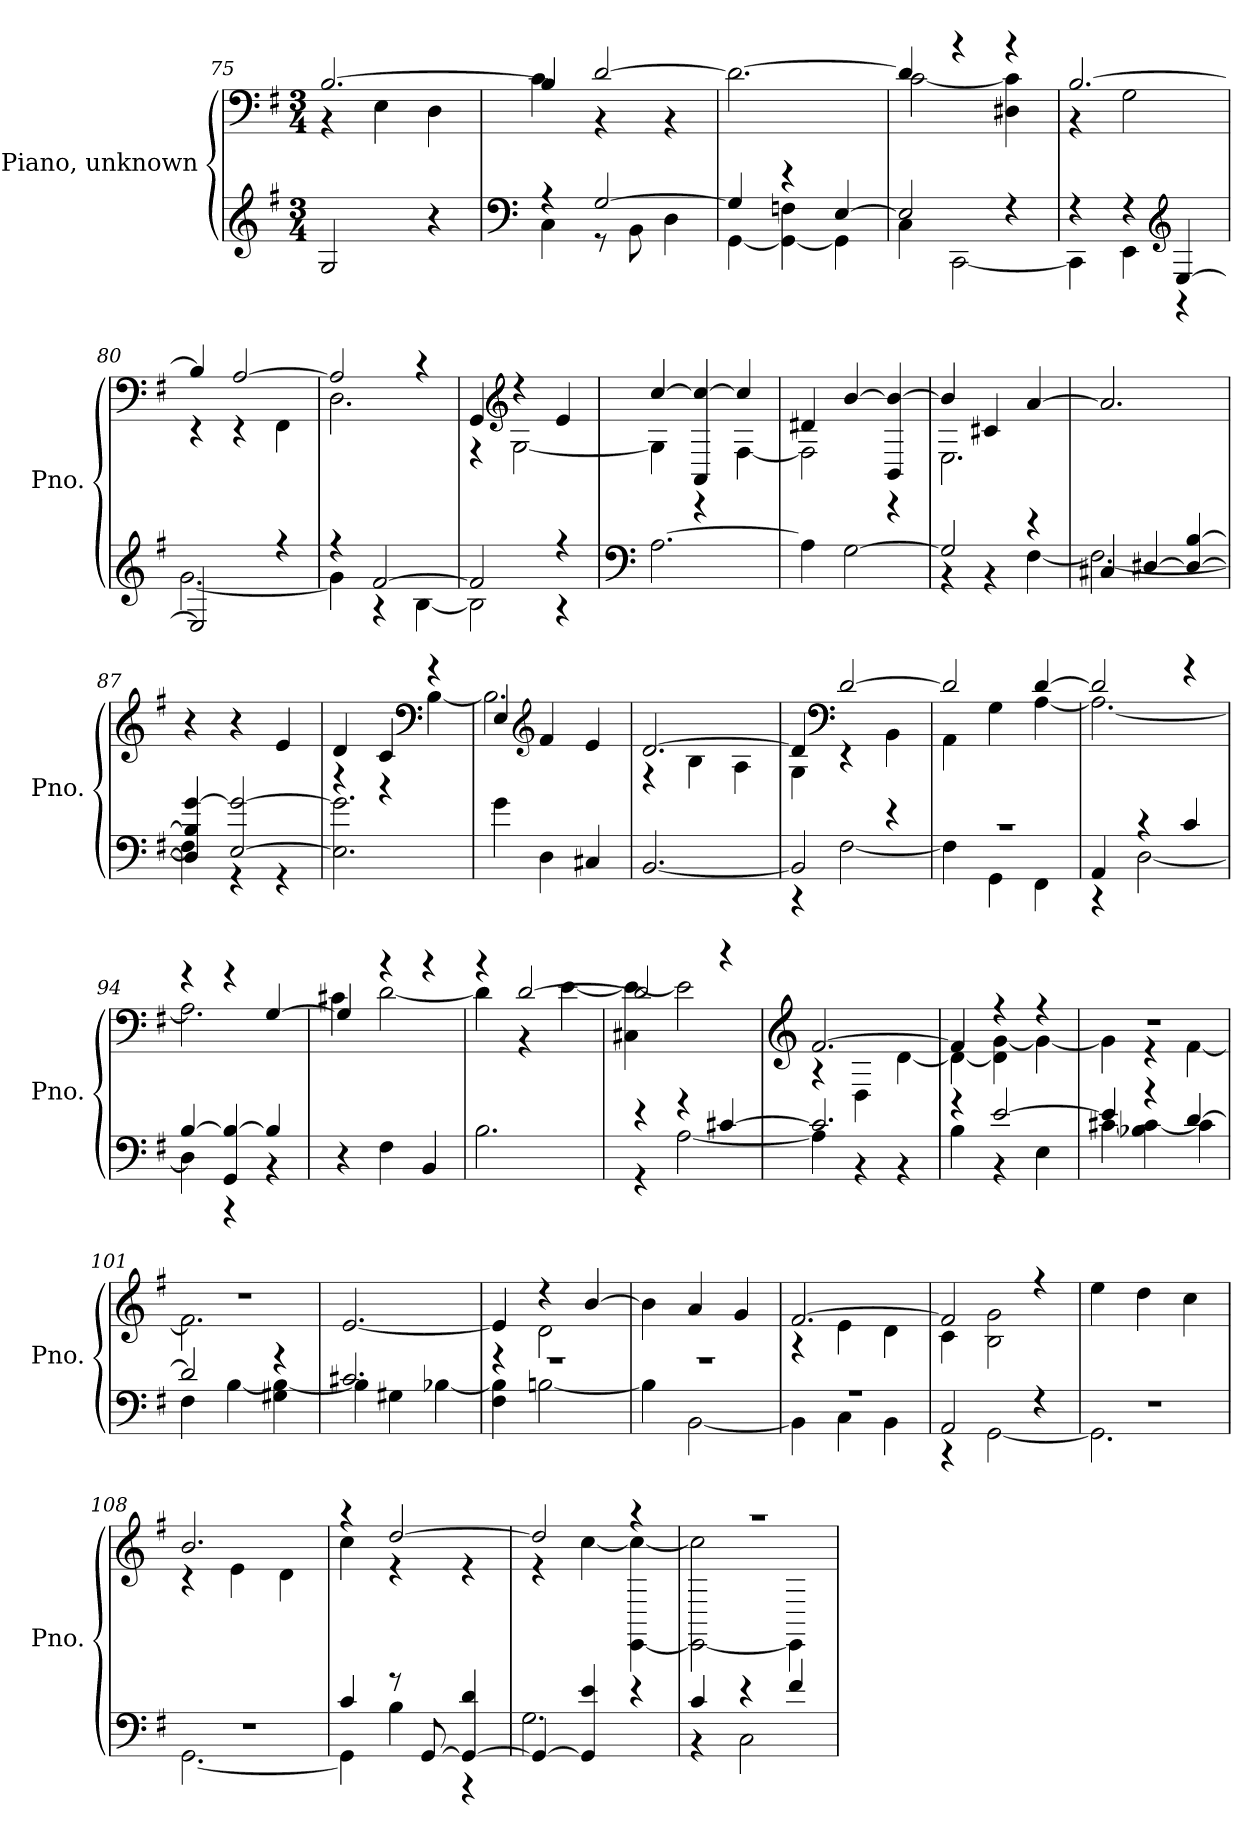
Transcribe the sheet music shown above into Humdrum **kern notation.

**kern	**kern
*part1	*part1
*staff2	*staff1
*I"Piano, unknown	*
*I'Pno.	*
*clefG2	*clefF4
*k[f#]	*k[f#]
*M3/4	*M3/4
=75	=75
*	*^
2G/	[2.B/	4r
.	.	4E\
4r	.	4D\
=76	=76	=76
*clefF4	*	*
*^	*	*
4r	4C\	4B/]	4c\
[2G/	8r	[2d/	4r
.	8BB\	.	.
.	4D\	.	4r
*	*	*v	*v
!!LO:LB:g=z
=77	=77	=77
4G/]	[4GG\	2.d\_
4r	4GG\_ 4Fn\	.
[4E/	4GG\]	.
=78	=78	=78
*	*	*^
2E/]	4C\	4d/]	[2c\
.	[2CC\	4r	.
4r	.	4r	4D#X\ 4c\]
=79	=79	=79	=79
4r	4CC\]	[2.B/	4r
4r	4EE\	.	2G\
*clefG2	*	*	*
[4E/	4r	.	.
=80	=80	=80	=80
2E/]	[2.g\	4B/]	4r
.	.	[2A/	4r
4r	.	.	4FF#\
=81	=81	=81	=81
4r	4g\]	2A/]	2.D\
[2f#/	4r	.	.
.	[4B\	4r	.
=82	=82	=82	=82
2f#/]	2B\]	4GG/	4r
*	*	*clefG2	*
.	.	4r	[2G\
4r	4r	4e/	.
*v	*v	*	*
=83	=83	=83
*clefF4	*	*
[2.A\	[4cc/	4G\]
.	4AA/ 4cc/_	4r
.	4cc/]	[4F#\
=84	=84	=84
4A\]	4d#X/	2F#\]
[2G\	[4b/	.
.	4BB/ 4b/_	4r
!!LO:LB:g=z	!!
=85	=85	=85
*^	*	*
2G/]	4r	4b/]	2.E\
.	4r	4c#X/	.
4r	[4F#\	[4a/	.
*	*	*v	*v
=86	=86	=86
4C#X/	2.F#\_	2.a/]
[4D#X/	.	.
4D#/_ [4B/	.	.
=87	=87	=87
4D#/] 4B/] [4g/	4F#\]	4r
[2E/ 2g/_	4r	4r
.	4r	4e/
*v	*v	*
=88	=88
*	*^
2.E\] 2.g\]	4d/	4r
.	4c/	4r
*	*clefF4	*
.	4r	[4B\
=89	=89	=89
4g\	4E/	2.B\]
*	*clefG2	*
4D\	4f#/	.
4C#X/	4e/	.
=90	=90	=90
[2.BB/	[2.d/	4r
.	.	4B\
.	.	4A\
=91	=91	=91
*^	*	*
2BB/]	4r	4d/]	4G\
*	*	*clefF4	*
.	[2F#\	[2d/	4r
4r	.	.	4BB\
!!LO:PB:g=z	!!
=92	=92	=92	=92
2.r	4F#\]	2d/]	4AA\
.	4GG\	.	4G\
.	4FF#\	[4d/	[4A\
=93	=93	=93	=93
4AA/	4r	2d/]	2.A\_
4r	[2D\	.	.
4c/	.	4r	.
=94	=94	=94	=94
[4B/	4D\]	4r	2.A\]
4GG/ 4B/_	4r	4r	.
4B/]	4r	[4G/	.
*v	*v	*	*
=95	=95	=95
4r	4G/]	4c#X\
4F#\	4r	[2d\
4BB/	4r	.
=96	=96	=96
2.B\	4r	4d\]
.	[2d/	4r
.	.	[4e\
=97	=97	=97
*^	*	*
4r	4r	2d/]	4C#X\ 4e\_
4r	[2A\	.	2e\]
[4c#X/	.	4r	.
=98	=98	=98	=98
*	*	*clefG2	*
2.c#/]	4A\]	[2.f#/	4r
.	4r	.	4D\
.	4r	.	[4d\
=99	=99	=99	=99
4r	4B\	4f#/]	4d\_
[2e/	4r	4r	4d\] [4g\
.	4E\	4r	4g\_
!!LO:LB:g=z	!!
=100	=100	=100	=100
4e/]	[4c#X\	2.r	4g\]
4r	4B-X\ 4c#\_	.	4r
[4d/	4c#\]	.	[4f#\
=101	=101	=101	=101
2d/]	4F#\	2.r	2.f#\]
.	[4B\	.	.
4r	4G#X\ 4B\_	.	.
*	*	*v	*v
=102	=102	=102
2.c#X/	4B\]	[2.e/
.	4G#X\	.
.	[4B-X\	.
=103	=103	=103
*	*	*^
2.r	4F#\ 4B-\]	4e/]	4r
.	[2Bn\	4r	2d\
.	.	[4b/	.
*	*	*v	*v
=104	=104	=104
2.r	4B\]	4b\]
.	[2BB\	4a/
.	.	4g/
=105	=105	=105
*	*	*^
2.r	4BB\]	[2.f#/	4r
.	4C\	.	4e\
.	4BB\	.	4d\
=106	=106	=106	=106
2AA/	4r	2f#/]	4c\
.	[2GG\	.	2B\ 2g\
4r	.	4r	.
*	*	*v	*v
=107	=107	=107
2.r	2.GG\]	4ee\
.	.	4dd\
.	.	4cc\
!!LO:LB:g=z
=108	=108	=108
*	*	*^
2.r	[2.GG\	2.b/	4r
.	.	.	4e\
.	.	.	4d\
=109	=109	=109	=109
4c/	4GG\]	4r	4cc\
8r	4B\	[2dd/	4r
[8GG/	.	.	.
4GG/_ 4d/	4r	.	4r
=110	=110	=110	=110
4GG/_	2.G\	2dd/]	4r
4GG/] 4e/	.	.	[4cc\
4r	.	4r	[4EE\ 4cc\_
=111	=111	=111	=111
4c/	4r	2.r	2EE\_ 2cc\]
4r	2C\	.	.
4f#/	.	.	4EE\]
*v	*v	*	*
*	*v	*v
=	=
*-	*-
